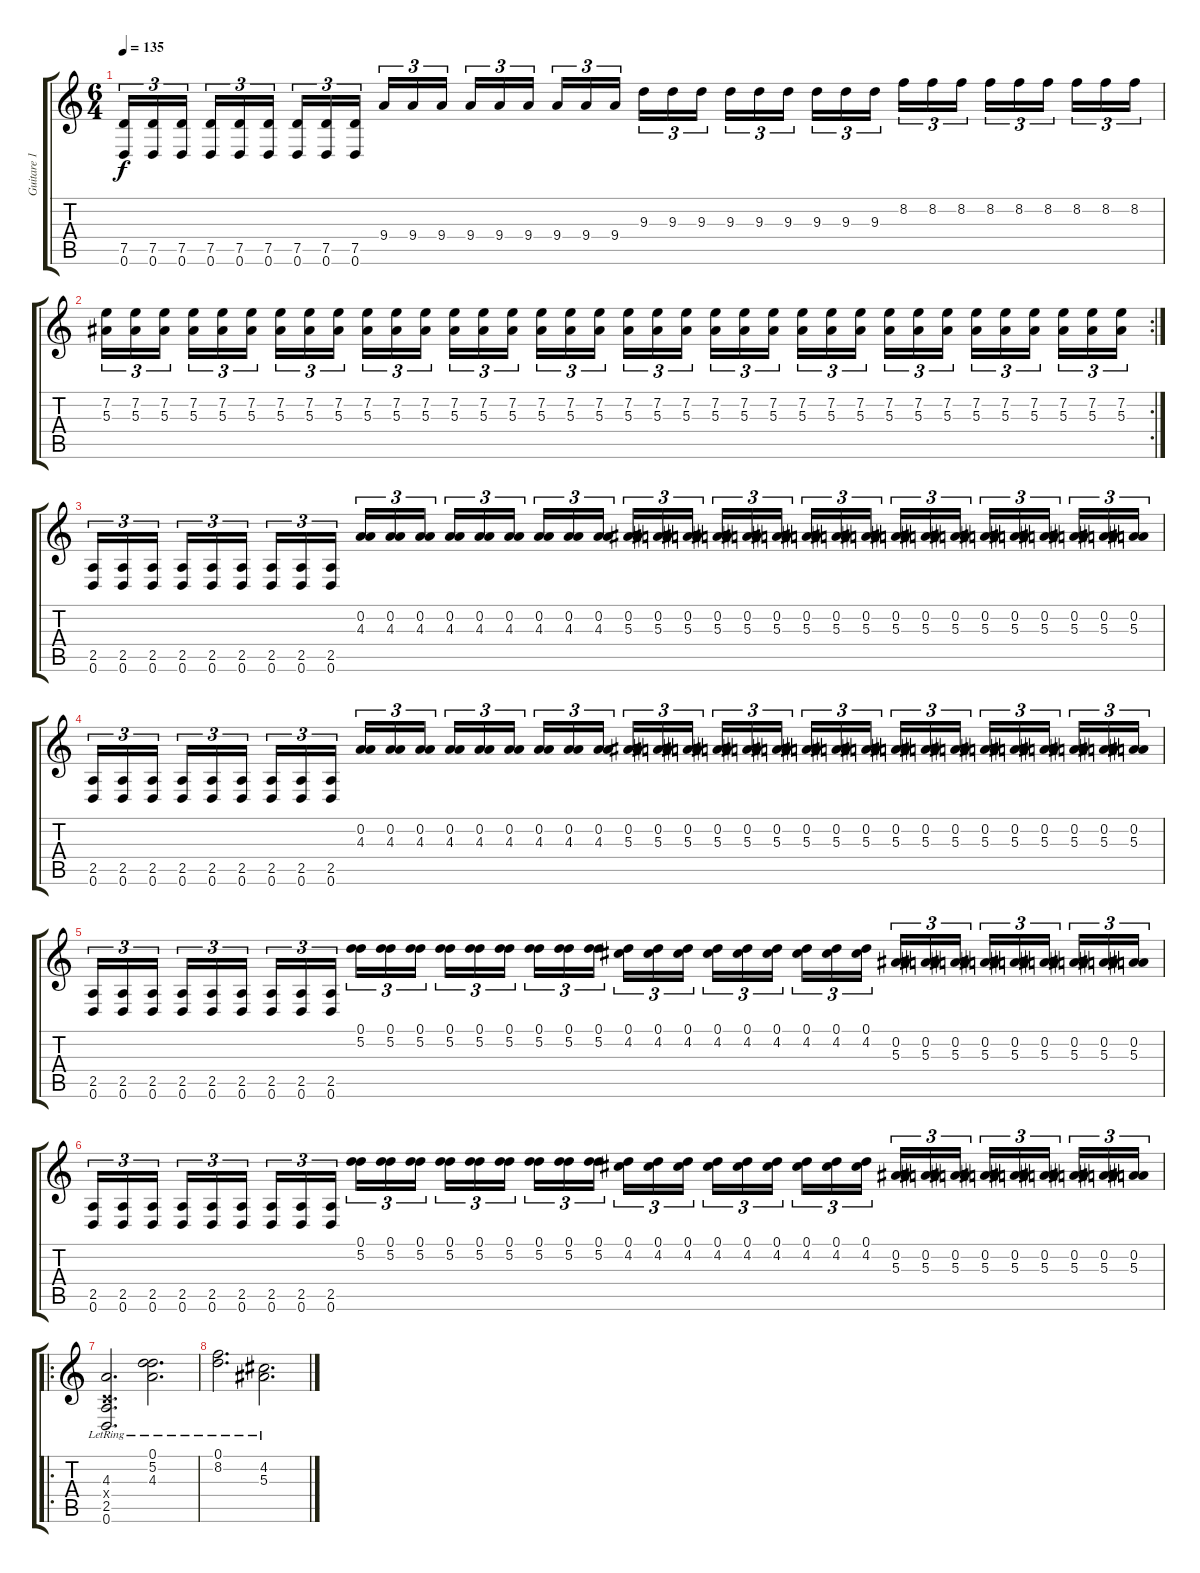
\track ("Guitare 1" "Guitare 1") {instrument distortionguitar}
\staff {score tabs}
\tuning (D4 A3 F3 C3 G2 D2) {hide}
\ts (6 4)
\tempo 135
\clef g2
\ks c
(7.5 0.6).16{tu (3 2) dy f} (7.5 0.6).16{tu (3 2)} (7.5 0.6).16{tu (3 2) beam splitsecondary} (7.5 0.6).16{tu (3 2)} (7.5 0.6).16{tu (3 2)} (7.5 0.6).16{tu (3 2) beam splitsecondary} (7.5 0.6).16{tu (3 2)} (7.5 0.6).16{tu (3 2)} (7.5 0.6).16{tu (3 2) beam splitsecondary} 9.4.16{tu (3 2)} 9.4.16{tu (3 2)} 9.4.16{tu (3 2) beam splitsecondary} 9.4.16{tu (3 2)} 9.4.16{tu (3 2)} 9.4.16{tu (3 2) beam splitsecondary} 9.4.16{tu (3 2)} 9.4.16{tu (3 2)} 9.4.16{tu (3 2)} 9.3.16{tu (3 2)} 9.3.16{tu (3 2)} 9.3.16{tu (3 2) beam splitsecondary} 9.3.16{tu (3 2)} 9.3.16{tu (3 2)} 9.3.16{tu (3 2) beam splitsecondary} 9.3.16{tu (3 2)} 9.3.16{tu (3 2)} 9.3.16{tu (3 2) beam splitsecondary} 8.2.16{tu (3 2)} 8.2.16{tu (3 2)} 8.2.16{tu (3 2) beam splitsecondary} 8.2.16{tu (3 2)} 8.2.16{tu (3 2)} 8.2.16{tu (3 2) beam splitsecondary} 8.2.16{tu (3 2)} 8.2.16{tu (3 2)} 8.2.16{tu (3 2)} |
\rc 2
(7.2 5.3).16{tu (3 2)} (7.2 5.3).16{tu (3 2)} (7.2 5.3).16{tu (3 2) beam splitsecondary} (7.2 5.3).16{tu (3 2)} (7.2 5.3).16{tu (3 2)} (7.2 5.3).16{tu (3 2) beam splitsecondary} (7.2 5.3).16{tu (3 2)} (7.2 5.3).16{tu (3 2)} (7.2 5.3).16{tu (3 2) beam splitsecondary} (7.2 5.3).16{tu (3 2)} (7.2 5.3).16{tu (3 2)} (7.2 5.3).16{tu (3 2) beam splitsecondary} (7.2 5.3).16{tu (3 2)} (7.2 5.3).16{tu (3 2)} (7.2 5.3).16{tu (3 2) beam splitsecondary} (7.2 5.3).16{tu (3 2)} (7.2 5.3).16{tu (3 2)} (7.2 5.3).16{tu (3 2)} (7.2 5.3).16{tu (3 2)} (7.2 5.3).16{tu (3 2)} (7.2 5.3).16{tu (3 2) beam splitsecondary} (7.2 5.3).16{tu (3 2)} (7.2 5.3).16{tu (3 2)} (7.2 5.3).16{tu (3 2) beam splitsecondary} (7.2 5.3).16{tu (3 2)} (7.2 5.3).16{tu (3 2)} (7.2 5.3).16{tu (3 2) beam splitsecondary} (7.2 5.3).16{tu (3 2)} (7.2 5.3).16{tu (3 2)} (7.2 5.3).16{tu (3 2) beam splitsecondary} (7.2 5.3).16{tu (3 2)} (7.2 5.3).16{tu (3 2)} (7.2 5.3).16{tu (3 2) beam splitsecondary} (7.2 5.3).16{tu (3 2)} (7.2 5.3).16{tu (3 2)} (7.2 5.3).16{tu (3 2)} |
(2.5 0.6).16{tu (3 2)} (2.5 0.6).16{tu (3 2)} (2.5 0.6).16{tu (3 2) beam splitsecondary} (2.5 0.6).16{tu (3 2)} (2.5 0.6).16{tu (3 2)} (2.5 0.6).16{tu (3 2) beam splitsecondary} (2.5 0.6).16{tu (3 2)} (2.5 0.6).16{tu (3 2)} (2.5 0.6).16{tu (3 2) beam splitsecondary} (0.2 4.3).16{tu (3 2)} (0.2 4.3).16{tu (3 2)} (0.2 4.3).16{tu (3 2) beam splitsecondary} (0.2 4.3).16{tu (3 2)} (0.2 4.3).16{tu (3 2)} (0.2 4.3).16{tu (3 2) beam splitsecondary} (0.2 4.3).16{tu (3 2)} (0.2 4.3).16{tu (3 2)} (0.2 4.3).16{tu (3 2)} (0.2 5.3).16{tu (3 2)} (0.2 5.3).16{tu (3 2)} (0.2 5.3).16{tu (3 2) beam splitsecondary} (0.2 5.3).16{tu (3 2)} (0.2 5.3).16{tu (3 2)} (0.2 5.3).16{tu (3 2) beam splitsecondary} (0.2 5.3).16{tu (3 2)} (0.2 5.3).16{tu (3 2)} (0.2 5.3).16{tu (3 2) beam splitsecondary} (0.2 5.3).16{tu (3 2)} (0.2 5.3).16{tu (3 2)} (0.2 5.3).16{tu (3 2) beam splitsecondary} (0.2 5.3).16{tu (3 2)} (0.2 5.3).16{tu (3 2)} (0.2 5.3).16{tu (3 2) beam splitsecondary} (0.2 5.3).16{tu (3 2)} (0.2 5.3).16{tu (3 2)} (0.2 5.3).16{tu (3 2)} |
(2.5 0.6).16{tu (3 2)} (2.5 0.6).16{tu (3 2)} (2.5 0.6).16{tu (3 2) beam splitsecondary} (2.5 0.6).16{tu (3 2)} (2.5 0.6).16{tu (3 2)} (2.5 0.6).16{tu (3 2) beam splitsecondary} (2.5 0.6).16{tu (3 2)} (2.5 0.6).16{tu (3 2)} (2.5 0.6).16{tu (3 2) beam splitsecondary} (0.2 4.3).16{tu (3 2)} (0.2 4.3).16{tu (3 2)} (0.2 4.3).16{tu (3 2) beam splitsecondary} (0.2 4.3).16{tu (3 2)} (0.2 4.3).16{tu (3 2)} (0.2 4.3).16{tu (3 2) beam splitsecondary} (0.2 4.3).16{tu (3 2)} (0.2 4.3).16{tu (3 2)} (0.2 4.3).16{tu (3 2)} (0.2 5.3).16{tu (3 2)} (0.2 5.3).16{tu (3 2)} (0.2 5.3).16{tu (3 2) beam splitsecondary} (0.2 5.3).16{tu (3 2)} (0.2 5.3).16{tu (3 2)} (0.2 5.3).16{tu (3 2) beam splitsecondary} (0.2 5.3).16{tu (3 2)} (0.2 5.3).16{tu (3 2)} (0.2 5.3).16{tu (3 2) beam splitsecondary} (0.2 5.3).16{tu (3 2)} (0.2 5.3).16{tu (3 2)} (0.2 5.3).16{tu (3 2) beam splitsecondary} (0.2 5.3).16{tu (3 2)} (0.2 5.3).16{tu (3 2)} (0.2 5.3).16{tu (3 2) beam splitsecondary} (0.2 5.3).16{tu (3 2)} (0.2 5.3).16{tu (3 2)} (0.2 5.3).16{tu (3 2)} |
(2.5 0.6).16{tu (3 2)} (2.5 0.6).16{tu (3 2)} (2.5 0.6).16{tu (3 2) beam splitsecondary} (2.5 0.6).16{tu (3 2)} (2.5 0.6).16{tu (3 2)} (2.5 0.6).16{tu (3 2) beam splitsecondary} (2.5 0.6).16{tu (3 2)} (2.5 0.6).16{tu (3 2)} (2.5 0.6).16{tu (3 2) beam splitsecondary} (0.1 5.2).16{tu (3 2)} (0.1 5.2).16{tu (3 2)} (0.1 5.2).16{tu (3 2) beam splitsecondary} (0.1 5.2).16{tu (3 2)} (0.1 5.2).16{tu (3 2)} (0.1 5.2).16{tu (3 2) beam splitsecondary} (0.1 5.2).16{tu (3 2)} (0.1 5.2).16{tu (3 2)} (0.1 5.2).16{tu (3 2)} (0.1 4.2).16{tu (3 2)} (0.1 4.2).16{tu (3 2)} (0.1 4.2).16{tu (3 2) beam splitsecondary} (0.1 4.2).16{tu (3 2)} (0.1 4.2).16{tu (3 2)} (0.1 4.2).16{tu (3 2) beam splitsecondary} (0.1 4.2).16{tu (3 2)} (0.1 4.2).16{tu (3 2)} (0.1 4.2).16{tu (3 2) beam splitsecondary} (0.2 5.3).16{tu (3 2)} (0.2 5.3).16{tu (3 2)} (0.2 5.3).16{tu (3 2) beam splitsecondary} (0.2 5.3).16{tu (3 2)} (0.2 5.3).16{tu (3 2)} (0.2 5.3).16{tu (3 2) beam splitsecondary} (0.2 5.3).16{tu (3 2)} (0.2 5.3).16{tu (3 2)} (0.2 5.3).16{tu (3 2)} |
(2.5 0.6).16{tu (3 2)} (2.5 0.6).16{tu (3 2)} (2.5 0.6).16{tu (3 2) beam splitsecondary} (2.5 0.6).16{tu (3 2)} (2.5 0.6).16{tu (3 2)} (2.5 0.6).16{tu (3 2) beam splitsecondary} (2.5 0.6).16{tu (3 2)} (2.5 0.6).16{tu (3 2)} (2.5 0.6).16{tu (3 2) beam splitsecondary} (0.1 5.2).16{tu (3 2)} (0.1 5.2).16{tu (3 2)} (0.1 5.2).16{tu (3 2) beam splitsecondary} (0.1 5.2).16{tu (3 2)} (0.1 5.2).16{tu (3 2)} (0.1 5.2).16{tu (3 2) beam splitsecondary} (0.1 5.2).16{tu (3 2)} (0.1 5.2).16{tu (3 2)} (0.1 5.2).16{tu (3 2)} (0.1 4.2).16{tu (3 2)} (0.1 4.2).16{tu (3 2)} (0.1 4.2).16{tu (3 2) beam splitsecondary} (0.1 4.2).16{tu (3 2)} (0.1 4.2).16{tu (3 2)} (0.1 4.2).16{tu (3 2) beam splitsecondary} (0.1 4.2).16{tu (3 2)} (0.1 4.2).16{tu (3 2)} (0.1 4.2).16{tu (3 2) beam splitsecondary} (0.2 5.3).16{tu (3 2)} (0.2 5.3).16{tu (3 2)} (0.2 5.3).16{tu (3 2) beam splitsecondary} (0.2 5.3).16{tu (3 2)} (0.2 5.3).16{tu (3 2)} (0.2 5.3).16{tu (3 2) beam splitsecondary} (0.2 5.3).16{tu (3 2)} (0.2 5.3).16{tu (3 2)} (0.2 5.3).16{tu (3 2)} |
\ro
(4.3{lr} 0.4{x} 2.5{lr} 0.6{lr}).2{d} (0.1{lr} 5.2{lr} 4.3{lr}).2{d} |
(0.1{lr} 8.2{lr}).2{d} (4.2{lr} 5.3{lr}).2{d}
